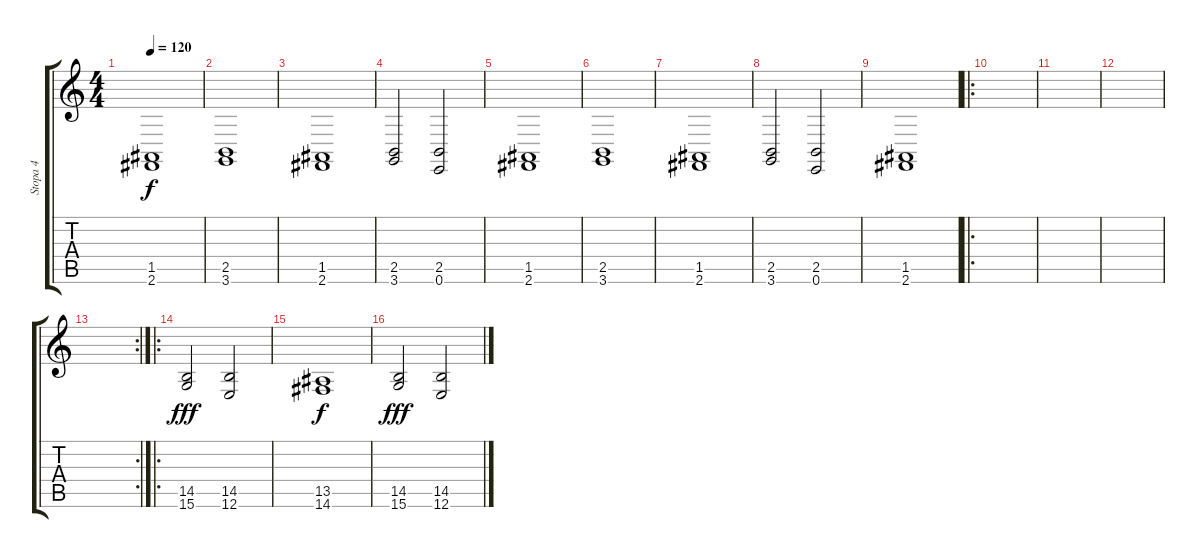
\track ("Stopa 4" "Stopa 4") {instrument choiraahs}
\staff {score tabs}
\tuning (E4 B3 G3 D3 A2 E2) {hide}
\ts (4 4)
\tempo 120
\clef g2
\ks c
(1.5 2.6).1{dy f} |
(2.5 3.6).1 |
(1.5 2.6).1 |
(2.5 3.6).2 (2.5 0.6).2 |
(1.5 2.6).1 |
(2.5 3.6).1 |
(1.5 2.6).1 |
(2.5 3.6).2 (2.5 0.6).2 |
(1.5 2.6).1 |
\ro
|
|
|
\rc 2
|
\ro
(14.5 15.6).2{dy fff} (14.5 12.6).2 |
(13.5 14.6).1{dy f} |
(14.5 15.6).2{dy fff} (14.5 12.6).2
